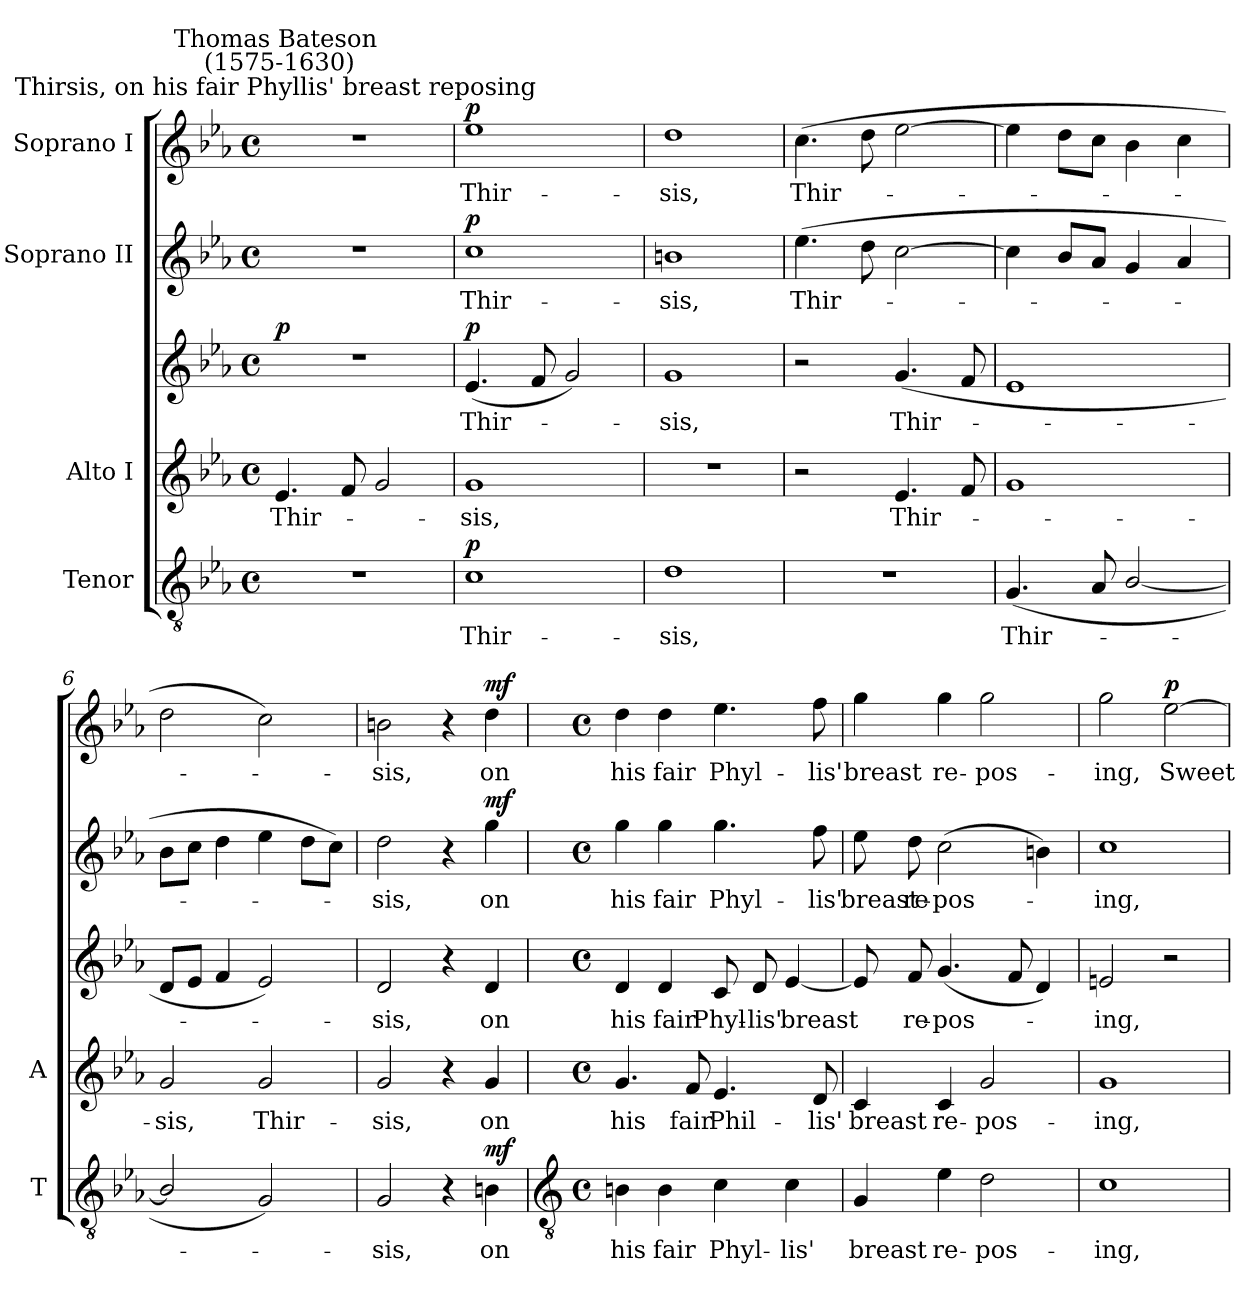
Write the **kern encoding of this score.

**kern	**text	**dynam	**kern	**text	**kern	**text	**dynam	**kern	**text	**dynam	**kern	**text	**dynam
*part4	*part4	*part4	*part3	*part3	*part3	*part3	*part3	*part2	*part2	*part2	*part1	*part1	*part1
*staff5	*staff5	*staff5	*staff4	*staff4	*staff3	*staff3	*staff3/4	*staff2	*staff2	*staff2	*staff1	*staff1	*staff1
*I"Tenor	*	*	*I"Alto I	*	*	*	*	*I"Soprano II	*	*	*I"Soprano I	*	*
*I'T	*	*	*I'A	*	*	*	*	*	*	*	*	*	*
*clefGv2	*	*	*clefG2	*	*clefG2	*	*	*clefG2	*	*	*clefG2	*	*
*k[b-e-a-]	*	*	*k[b-e-a-]	*	*k[b-e-a-]	*	*	*k[b-e-a-]	*	*	*k[b-e-a-]	*	*
*E-:	*	*	*E-:	*	*E-:	*	*	*E-:	*	*	*E-:	*	*
*M4/4	*	*	*M4/4	*	*M4/4	*	*	*M4/4	*	*	*M4/4	*	*
*met(c)	*	*	*met(c)	*	*met(c)	*	*	*met(c)	*	*	*met(c)	*	*
=1	=1	=1	=1	=1	=1	=1	=1	=1	=1	=1	=1	=1	=1
!	!	!	!	!	!	!	!	!	!	!	!LO:TX:a:cj:t=Thirsis, on his fair Phyllis' breast reposing	!	!
!	!	!	!	!	!	!	!	!	!	!	!LO:TX:a:cj:t=Thomas Bateson\n (1575-1630)	!	!
!	!	!	!	!LO:LY:b	!	!	!LO:DY:b=2	!	!	!	!	!	!
1r	.	.	4.e-	Thir-	1r	.	p	1r	.	.	1r	.	.
.	.	.	8f	.	.	.	.	.	.	.	.	.	.
.	.	.	2g	.	.	.	.	.	.	.	.	.	.
=2	=2	=2	=2	=2	=2	=2	=2	=2	=2	=2	=2	=2	=2
!	!LO:LY:b	!LO:DY:b	!	!LO:LY:b	!	!LO:LY:b	!LO:DY:b	!	!LO:LY:b	!LO:DY:b	!	!LO:LY:b	!LO:DY:b
1c	Thir-	p	1g	sis,	(<4.e-	Thir-	p	1cc	Thir-	p	1ee-	Thir-	p
.	.	.	.	.	8f	.	.	.	.	.	.	.	.
.	.	.	.	.	2g)	.	.	.	.	.	.	.	.
=3	=3	=3	=3	=3	=3	=3	=3	=3	=3	=3	=3	=3	=3
!	!LO:LY:b	!	!	!	!	!LO:LY:b	!	!	!LO:LY:b	!	!	!LO:LY:b	!
1d	-sis,	.	1r	.	1g	sis,	.	1bn	-sis,	.	1dd	-sis,	.
=4	=4	=4	=4	=4	=4	=4	=4	=4	=4	=4	=4	=4	=4
!	!	!	!	!	!	!	!	!	!LO:LY:b	!	!	!LO:LY:b	!
1r	.	.	2r	.	2r	.	.	(>4.ee-	Thir-	.	(>4.cc	Thir-	.
.	.	.	.	.	.	.	.	8dd	.	.	8dd	.	.
!	!	!	!	!LO:LY:b	!	!LO:LY:b	!	!	!	!	!	!	!
.	.	.	4.e-	Thir-	(<4.g	Thir-	.	[2cc	.	.	[2ee-	.	.
.	.	.	8f	.	8f	.	.	.	.	.	.	.	.
=5	=5	=5	=5	=5	=5	=5	=5	=5	=5	=5	=5	=5	=5
!	!LO:LY:b	!	!	!	!	!	!	!	!	!	!	!	!
(<4.G	Thir-	.	1g	.	1e-	.	.	4cc]	.	.	4ee-]	.	.
.	.	.	.	.	.	.	.	8b-L	.	.	8ddL	.	.
8A-	.	.	.	.	.	.	.	8a-J	.	.	8ccJ	.	.
[2B-/	.	.	.	.	.	.	.	4g	.	.	4b-	.	.
.	.	.	.	.	.	.	.	4a-	.	.	4cc	.	.
=6	=6	=6	=6	=6	=6	=6	=6	=6	=6	=6	=6	=6	=6
!	!	!	!	!LO:LY:b	!	!	!	!	!	!	!	!	!
2B-/]	.	.	2g	sis,	8dL	.	.	8b-L	.	.	2dd	.	.
.	.	.	.	.	8e-J	.	.	8ccJ	.	.	.	.	.
.	.	.	.	.	4f	.	.	4dd	.	.	.	.	.
!	!	!	!	!LO:LY:b	!	!	!	!	!	!	!	!	!
2G)	.	.	2g	Thir-	2e-)	.	.	4ee-	.	.	2cc)	.	.
.	.	.	.	.	.	.	.	8ddL	.	.	.	.	.
.	.	.	.	.	.	.	.	8ccJ)	.	.	.	.	.
=7	=7	=7	=7	=7	=7	=7	=7	=7	=7	=7	=7	=7	=7
!	!LO:LY:b	!	!	!LO:LY:b	!	!LO:LY:b	!	!	!LO:LY:b	!	!	!LO:LY:b	!
2G	sis,	.	2g	sis,	2d	-sis,	.	2dd	sis,	.	2bn	sis,	.
4r	.	.	4r	.	4r	.	.	4r	.	.	4r	.	.
!	!LO:LY:b	!LO:DY:b	!	!LO:LY:b	!	!LO:LY:b	!LO:DY:b=2	!	!LO:LY:b	!	!	!LO:LY:b	!
!	!	!	!	!	!	!	!LO:DY:n=1:b	!	!	!LO:DY:b	!	!	!LO:DY:b
4Bn	on	mf	4g	on	4d	on	mf mf	4gg	on	mf	4dd	on	mf
!!LO:LB:g=z
=8	=8	=8	=8	=8	=8	=8	=8	=8	=8	=8	=8	=8	=8
*clefGv2	*	*	*	*	*	*	*	*	*	*	*	*	*
*M4/4	*	*	*M4/4	*	*M4/4	*	*	*M4/4	*	*	*M4/4	*	*
*met(c)	*	*	*met(c)	*	*met(c)	*	*	*met(c)	*	*	*met(c)	*	*
!	!LO:LY:b	!	!	!LO:LY:b	!	!LO:LY:b	!	!	!LO:LY:b	!	!	!LO:LY:b	!
4Bn	his	.	4.g	his	4d	his	.	4gg	his	.	4dd	his	.
!	!LO:LY:b	!	!	!	!	!LO:LY:b	!	!	!LO:LY:b	!	!	!LO:LY:b	!
4B	fair	.	.	.	4d	fair	.	4gg	fair	.	4dd	fair	.
!	!	!	!	!LO:LY:b	!	!	!	!	!	!	!	!	!
.	.	.	8f	fair	.	.	.	.	.	.	.	.	.
!	!LO:LY:b	!	!	!LO:LY:b	!	!LO:LY:b	!	!	!LO:LY:b	!	!	!LO:LY:b	!
4c	Phyl-	.	4.e-	Phil-	8c	Phyl-	.	4.gg	Phyl-	.	4.ee-	Phyl-	.
!	!	!	!	!	!	!LO:LY:b	!	!	!	!	!	!	!
.	.	.	.	.	8d	-lis'	.	.	.	.	.	.	.
!	!LO:LY:b	!	!	!	!	!LO:LY:b	!	!	!	!	!	!	!
4c	-lis'	.	.	.	[4e-	breast	.	.	.	.	.	.	.
!	!	!	!	!LO:LY:b	!	!	!	!	!LO:LY:b	!	!	!LO:LY:b	!
.	.	.	8d	-lis'	.	.	.	8ff	-lis'	.	8ff	-lis'	.
=9	=9	=9	=9	=9	=9	=9	=9	=9	=9	=9	=9	=9	=9
!	!LO:LY:b	!	!	!LO:LY:b	!	!	!	!	!LO:LY:b	!	!	!LO:LY:b	!
4G	breast	.	4c	breast	8e-]	.	.	8ee-	breast	.	4gg	breast	.
!	!	!	!	!	!	!LO:LY:b	!	!	!LO:LY:b	!	!	!	!
.	.	.	.	.	8f	re-	.	8dd	re-	.	.	.	.
!	!LO:LY:b	!	!	!LO:LY:b	!	!LO:LY:b	!	!	!LO:LY:b	!	!	!LO:LY:b	!
4e-	re-	.	4c	re-	(<4.g	-pos-	.	(>2cc	-pos-	.	4gg	re-	.
!	!LO:LY:b	!	!	!LO:LY:b	!	!	!	!	!	!	!	!LO:LY:b	!
2d	-pos-	.	2g	-pos-	.	.	.	.	.	.	2gg	-pos-	.
.	.	.	.	.	8f	.	.	.	.	.	.	.	.
.	.	.	.	.	4d)	.	.	4bn)	.	.	.	.	.
=10	=10	=10	=10	=10	=10	=10	=10	=10	=10	=10	=10	=10	=10
!	!LO:LY:b	!	!	!LO:LY:b	!	!LO:LY:b	!	!	!LO:LY:b	!	!	!LO:LY:b	!
1c	-ing,	.	1g	ing,	2en	-ing,	.	1cc	ing,	.	2gg	-ing,	.
!	!	!	!	!	!	!	!	!	!	!	!	!LO:LY:b	!LO:DY:b
.	.	.	.	.	2r	.	.	.	.	.	[2ee-	Sweet-	p
=	=	=	=	=	=	=	=	=	=	=	=	=	=
*-	*-	*-	*-	*-	*-	*-	*-	*-	*-	*-	*-	*-	*-
